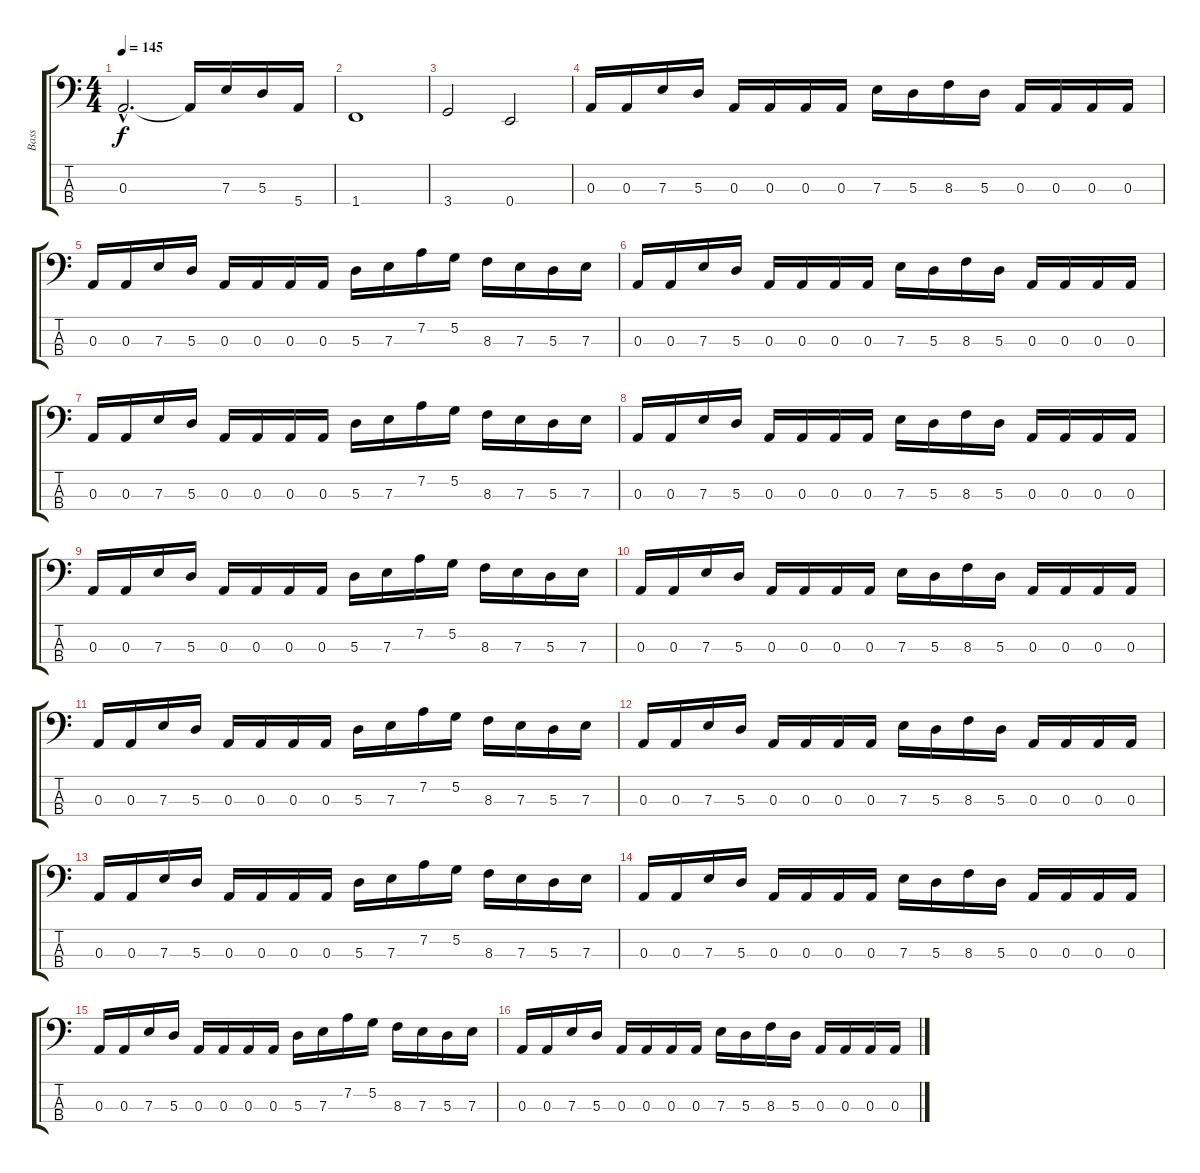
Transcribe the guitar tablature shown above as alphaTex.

\track ("Bass" "Bass") {instrument electricbassfinger}
\staff {score tabs}
\tuning (G2 D2 A1 E1) {hide}
\ts (4 4)
\tempo 145
\clef f4
\ks c
0.3{hac}.2{d dy f} 0.3{t}.16 7.3.16 5.3.16 5.4.16 |
1.4.1 |
3.4.2 0.4.2 |
0.3.16 0.3.16 7.3.16 5.3.16 0.3.16 0.3.16 0.3.16 0.3.16 7.3.16 5.3.16 8.3.16 5.3.16 0.3.16 0.3.16 0.3.16 0.3.16 |
0.3.16 0.3.16 7.3.16 5.3.16 0.3.16 0.3.16 0.3.16 0.3.16 5.3.16 7.3.16 7.2.16 5.2.16 8.3.16 7.3.16 5.3.16 7.3.16 |
0.3.16 0.3.16 7.3.16 5.3.16 0.3.16 0.3.16 0.3.16 0.3.16 7.3.16 5.3.16 8.3.16 5.3.16 0.3.16 0.3.16 0.3.16 0.3.16 |
0.3.16 0.3.16 7.3.16 5.3.16 0.3.16 0.3.16 0.3.16 0.3.16 5.3.16 7.3.16 7.2.16 5.2.16 8.3.16 7.3.16 5.3.16 7.3.16 |
0.3.16 0.3.16 7.3.16 5.3.16 0.3.16 0.3.16 0.3.16 0.3.16 7.3.16 5.3.16 8.3.16 5.3.16 0.3.16 0.3.16 0.3.16 0.3.16 |
0.3.16 0.3.16 7.3.16 5.3.16 0.3.16 0.3.16 0.3.16 0.3.16 5.3.16 7.3.16 7.2.16 5.2.16 8.3.16 7.3.16 5.3.16 7.3.16 |
0.3.16 0.3.16 7.3.16 5.3.16 0.3.16 0.3.16 0.3.16 0.3.16 7.3.16 5.3.16 8.3.16 5.3.16 0.3.16 0.3.16 0.3.16 0.3.16 |
0.3.16 0.3.16 7.3.16 5.3.16 0.3.16 0.3.16 0.3.16 0.3.16 5.3.16 7.3.16 7.2.16 5.2.16 8.3.16 7.3.16 5.3.16 7.3.16 |
0.3.16 0.3.16 7.3.16 5.3.16 0.3.16 0.3.16 0.3.16 0.3.16 7.3.16 5.3.16 8.3.16 5.3.16 0.3.16 0.3.16 0.3.16 0.3.16 |
0.3.16 0.3.16 7.3.16 5.3.16 0.3.16 0.3.16 0.3.16 0.3.16 5.3.16 7.3.16 7.2.16 5.2.16 8.3.16 7.3.16 5.3.16 7.3.16 |
0.3.16 0.3.16 7.3.16 5.3.16 0.3.16 0.3.16 0.3.16 0.3.16 7.3.16 5.3.16 8.3.16 5.3.16 0.3.16 0.3.16 0.3.16 0.3.16 |
0.3.16 0.3.16 7.3.16 5.3.16 0.3.16 0.3.16 0.3.16 0.3.16 5.3.16 7.3.16 7.2.16 5.2.16 8.3.16 7.3.16 5.3.16 7.3.16 |
0.3.16 0.3.16 7.3.16 5.3.16 0.3.16 0.3.16 0.3.16 0.3.16 7.3.16 5.3.16 8.3.16 5.3.16 0.3.16 0.3.16 0.3.16 0.3.16
